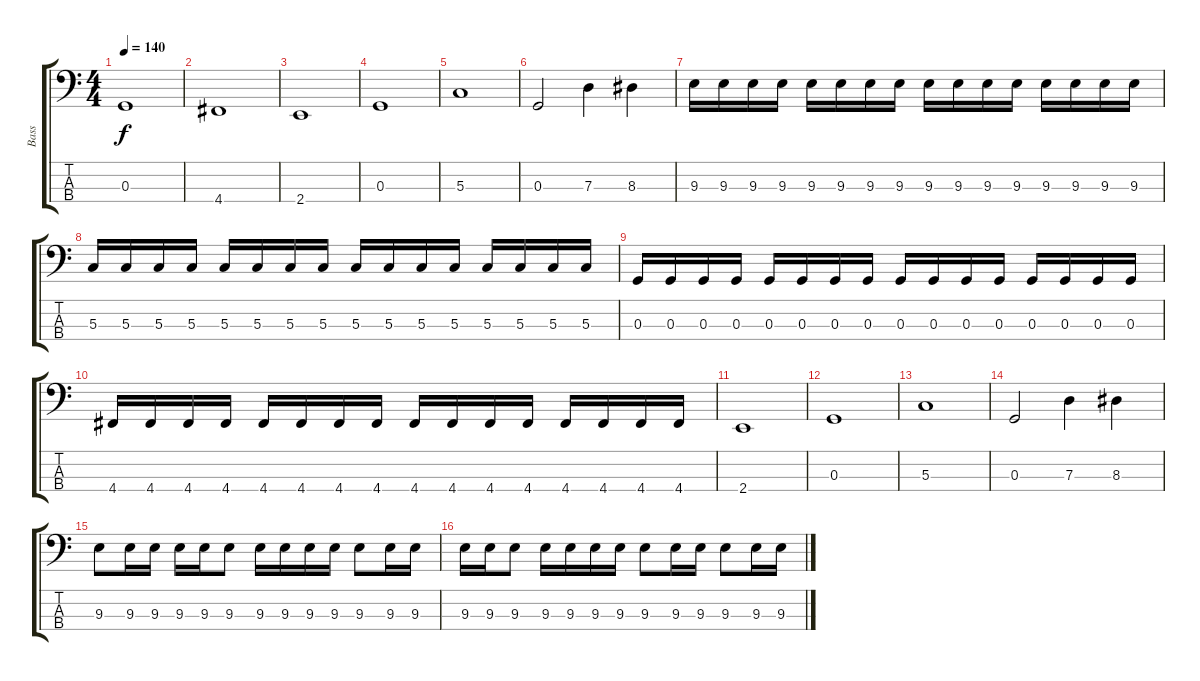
\track ("Bass" "Bass") {instrument electricbassfinger}
\staff {score tabs}
\tuning (F2 C2 G1 D1) {hide}
\ts (4 4)
\tempo 140
\clef f4
\ks c
0.3.1{dy f} |
4.4.1 |
2.4.1 |
0.3.1 |
5.3.1 |
0.3.2 7.3.4 8.3.4 |
9.3.16 9.3.16 9.3.16 9.3.16 9.3.16 9.3.16 9.3.16 9.3.16 9.3.16 9.3.16 9.3.16 9.3.16 9.3.16 9.3.16 9.3.16 9.3.16 |
5.3.16 5.3.16 5.3.16 5.3.16 5.3.16 5.3.16 5.3.16 5.3.16 5.3.16 5.3.16 5.3.16 5.3.16 5.3.16 5.3.16 5.3.16 5.3.16 |
0.3.16 0.3.16 0.3.16 0.3.16 0.3.16 0.3.16 0.3.16 0.3.16 0.3.16 0.3.16 0.3.16 0.3.16 0.3.16 0.3.16 0.3.16 0.3.16 |
4.4.16 4.4.16 4.4.16 4.4.16 4.4.16 4.4.16 4.4.16 4.4.16 4.4.16 4.4.16 4.4.16 4.4.16 4.4.16 4.4.16 4.4.16 4.4.16 |
2.4.1 |
0.3.1 |
5.3.1 |
0.3.2 7.3.4 8.3.4 |
9.3.8 9.3.16 9.3.16 9.3.16 9.3.16 9.3.8 9.3.16 9.3.16 9.3.16 9.3.16 9.3.8 9.3.16 9.3.16 |
9.3.16 9.3.16 9.3.8 9.3.16 9.3.16 9.3.16 9.3.16 9.3.8 9.3.16 9.3.16 9.3.8 9.3.16 9.3.16
